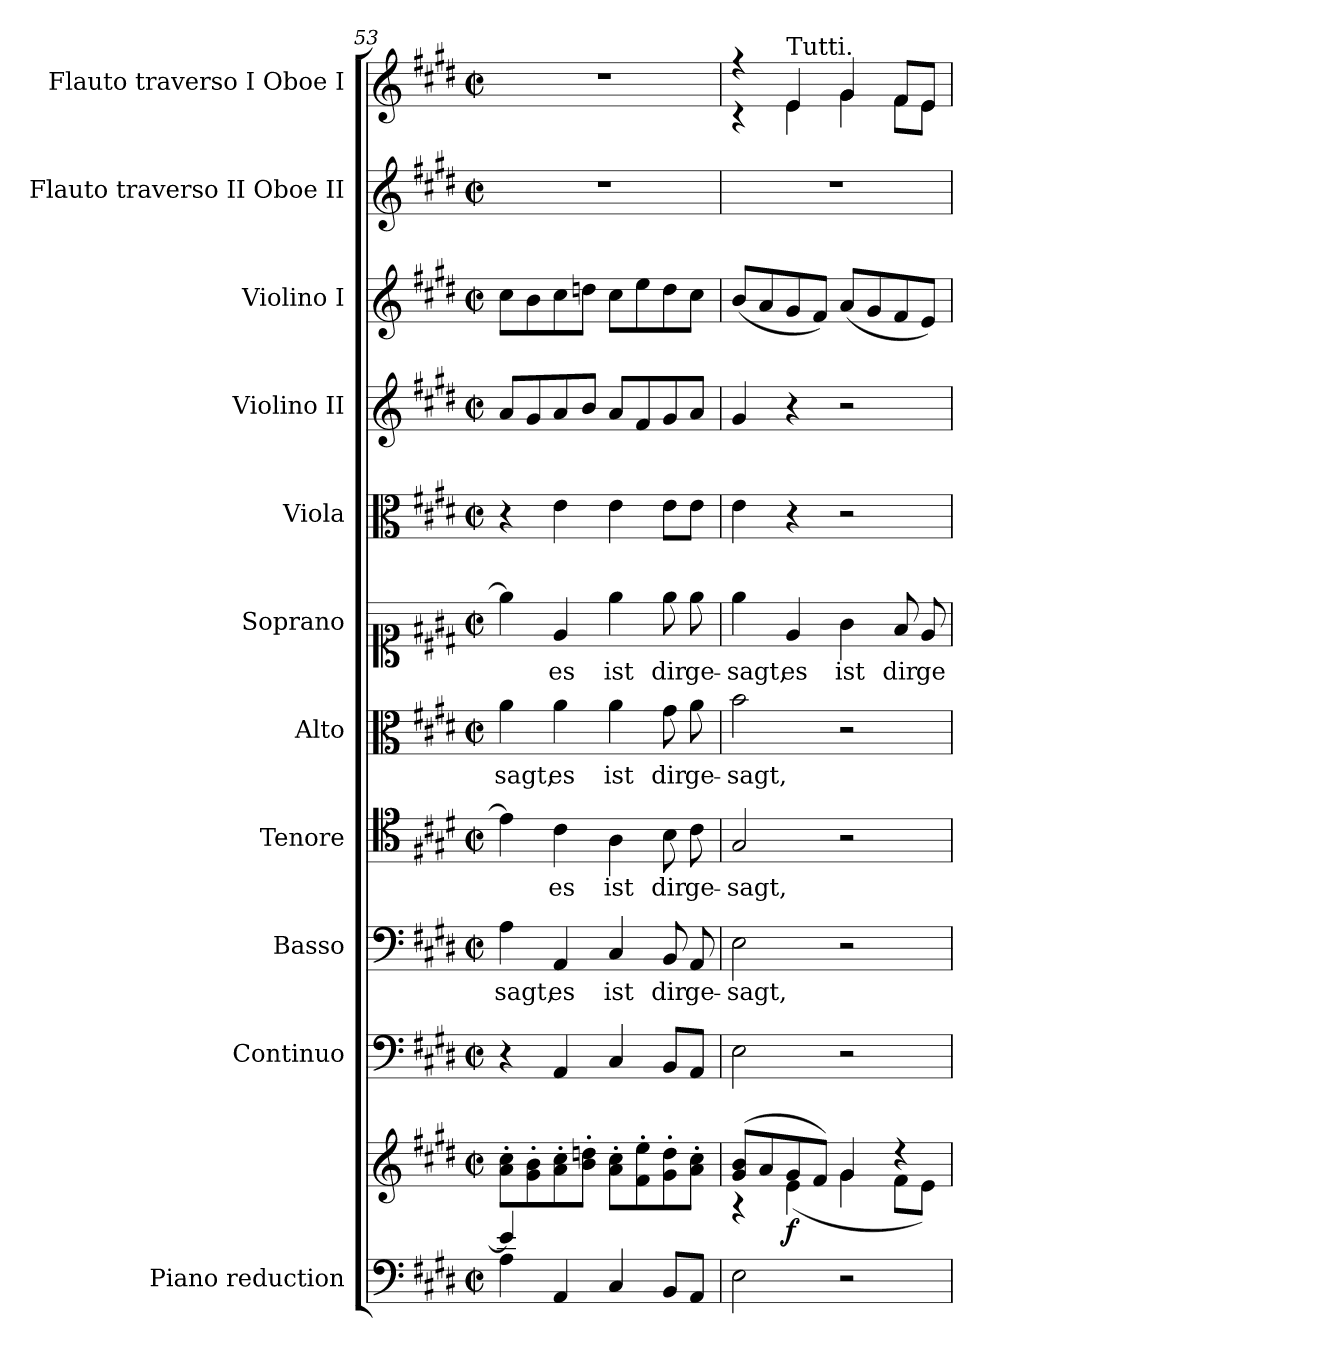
**kern	**kern	**dynam	**kern	**kern	**text	**kern	**text	**kern	**text	**kern	**text	**kern	**kern	**kern	**kern	**kern
*part11	*part11	*part11	*part10	*part9	*part9	*part8	*part8	*part7	*part7	*part6	*part6	*part5	*part4	*part3	*part2	*part1
*staff12	*staff11	*staff11/12	*staff10	*staff9	*staff9	*staff8	*staff8	*staff7	*staff7	*staff6	*staff6	*staff5	*staff4	*staff3	*staff2	*staff1
*I"Piano reduction	*	*	*I"Continuo	*I"Basso	*	*I"Tenore	*	*I"Alto	*	*I"Soprano	*	*I"Viola	*I"Violino II	*I"Violino I	*I"Flauto traverso II Oboe II	*I"Flauto traverso I Oboe I
*I'Pno	*	*	*	*	*	*	*	*	*	*	*	*	*	*	*I'Ob	*I'Ob
!!LO:PB:g=z
*clefF4	*clefG2	*	*clefF4	*clefF4	*	*clefC4	*	*clefC3	*	*clefC1	*	*clefC3	*clefG2	*clefG2	*clefG2	*clefG2
*k[f#c#g#d#]	*k[f#c#g#d#]	*	*k[f#c#g#d#]	*k[f#c#g#d#]	*	*k[f#c#g#d#]	*	*k[f#c#g#d#]	*	*k[f#c#g#d#]	*	*k[f#c#g#d#]	*k[f#c#g#d#]	*k[f#c#g#d#]	*k[f#c#g#d#]	*k[f#c#g#d#]
*M2/2	*M2/2	*	*M2/2	*M2/2	*	*M2/2	*	*M2/2	*	*M2/2	*	*M2/2	*M2/2	*M2/2	*M2/2	*M2/2
*met(c|)	*met(c|)	*	*met(c|)	*met(c|)	*	*met(c|)	*	*met(c|)	*	*met(c|)	*	*met(c|)	*met(c|)	*met(c|)	*met(c|)	*met(c|)
=53	=53	=53	=53	=53	=53	=53	=53	=53	=53	=53	=53	=53	=53	=53	=53	=53
*^	*	*	*	*	*	*	*	*	*	*	*	*	*	*	*	*
!	!	!	!	!	!	!LO:LY:b	!	!	!	!LO:LY:b	!	!	!	!	!	!	!
4e/]	4A\	8a\' 8cc#\'L	.	4r	4A\	sagt,	4e\]	.	4a\	sagt,	4ee\]	.	4r	8a/L	8cc#\L	1r	1r
.	.	8g#\' 8b\'	.	.	.	.	.	.	.	.	.	.	.	8g#/	8b\	.	.
!	!	!	!	!	!	!LO:LY:b	!	!LO:LY:b	!	!LO:LY:b	!	!LO:LY:b	!	!	!	!	!
4AA/	2.ryy	8a\' 8cc#\'	.	4AA/	4AA/	es	4c#\	es	4a\	es	4e/	es	4e\	8a/	8cc#\	.	.
.	.	8b\' 8ddn\'J	.	.	.	.	.	.	.	.	.	.	.	8b/J	8ddn\J	.	.
!	!	!	!	!	!	!LO:LY:b	!	!LO:LY:b	!	!LO:LY:b	!	!LO:LY:b	!	!	!	!	!
4C#/	.	8a\' 8cc#\'L	.	4C#/	4C#/	ist	4A\	ist	4a\	ist	4ee\	ist	4e\	8a/L	8cc#\L	.	.
.	.	8f#\' 8ee\'	.	.	.	.	.	.	.	.	.	.	.	8f#/	8ee\	.	.
!	!	!	!	!	!	!LO:LY:b	!	!LO:LY:b	!	!LO:LY:b	!	!LO:LY:b	!	!	!	!	!
8BB/L	.	8g#\' 8dd\'	.	8BB/L	8BB/	dir	8B\	dir	8g#\	dir	8ee\	dir	8e\L	8g#/	8dd\	.	.
!	!	!	!	!	!	!LO:LY:b	!	!LO:LY:b	!	!LO:LY:b	!	!LO:LY:b	!	!	!	!	!
8AA/J	.	8a\' 8cc#\'J	.	8AA/J	8AA/	ge-	8c#\	ge-	8a\	ge-	8ee\	ge-	8e\J	8a/J	8cc#\J	.	.
*v	*v	*	*	*	*	*	*	*	*	*	*	*	*	*	*	*	*
=54	=54	=54	=54	=54	=54	=54	=54	=54	=54	=54	=54	=54	=54	=54	=54	=54
*	*^	*	*	*	*	*	*	*	*	*	*	*	*	*	*	*
!	!	!	!	!	!	!LO:LY:b	!	!LO:LY:b	!	!LO:LY:b	!	!LO:LY:b	!	!	!	!	!
*	*	*	*	*	*	*	*	*	*	*	*	*	*	*	*	*	*^
2E\	(8g#/ 8b/L	4r	.	2E\	2E\	sagt,	2G#/	sagt,	2b\	sagt,	4ee\	sagt,	4e\	4g#/	(8b/L	1r	4r	4r
.	8a/	.	.	.	.	.	.	.	.	.	.	.	.	.	8a/	.	.	.
!	!	!	!	!	!	!	!	!	!	!	!	!	!	!	!	!	!LO:TX:a:t=Tutti.	!
!	!	!	!LO:DY:b	!	!	!	!	!	!	!	!	!LO:LY:b	!	!	!	!	!	!
.	8g#/	(4e\	f	.	.	.	.	.	.	.	4e/	es	4r	4r	8g#/	.	4e/	4e\
.	8f#/J)	.	.	.	.	.	.	.	.	.	.	.	.	.	8f#/J)	.	.	.
!	!	!	!	!	!	!	!	!	!	!	!	!LO:LY:b	!	!	!	!	!	!
2r	4g#/	4g#\	.	2r	2r	.	2r	.	2r	.	4g#\	ist	2r	2r	(8a/L	.	4g#/	4g#\
.	.	.	.	.	.	.	.	.	.	.	.	.	.	.	8g#/	.	.	.
!	!	!	!	!	!	!	!	!	!	!	!	!LO:LY:b	!	!	!	!	!	!
.	4r	8f#\L	.	.	.	.	.	.	.	.	8f#/	dir	.	.	8f#/	.	8f#/L	8f#\L
!	!	!	!	!	!	!	!	!	!	!	!	!LO:LY:b	!	!	!	!	!	!
.	.	8e\J)	.	.	.	.	.	.	.	.	8e/	ge-	.	.	8e/J)	.	8e/J	8e\J
*	*v	*v	*	*	*	*	*	*	*	*	*	*	*	*	*	*	*v	*v
=	=	=	=	=	=	=	=	=	=	=	=	=	=	=	=	=
*-	*-	*-	*-	*-	*-	*-	*-	*-	*-	*-	*-	*-	*-	*-	*-	*-
